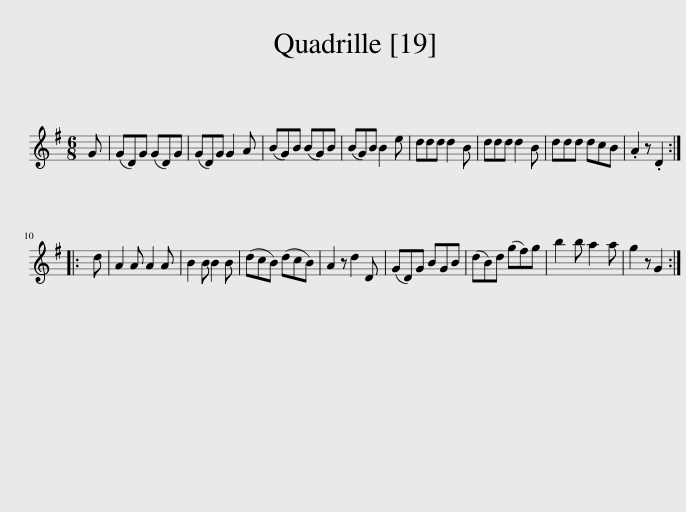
X:1
L:1/8
M:6/8
I:linebreak $
K:G
V:1 treble
V:1
 G | (GD)G (GD)G | (GD)G G2 A | (BG)B (BG)B | (BG)B B2 e | %5
 ddd d2 B | ddd d2 B | ddd dcB | .A2 z .D2 ::$ d | %10
 A2 A A2 A | B2 B B2 B | (dcB) (dcB) | A2 z d2 D | (GD)G BGB | %15
 (dB)d (gf)g | b2 b a2 a | g2 z G2 :| %18
